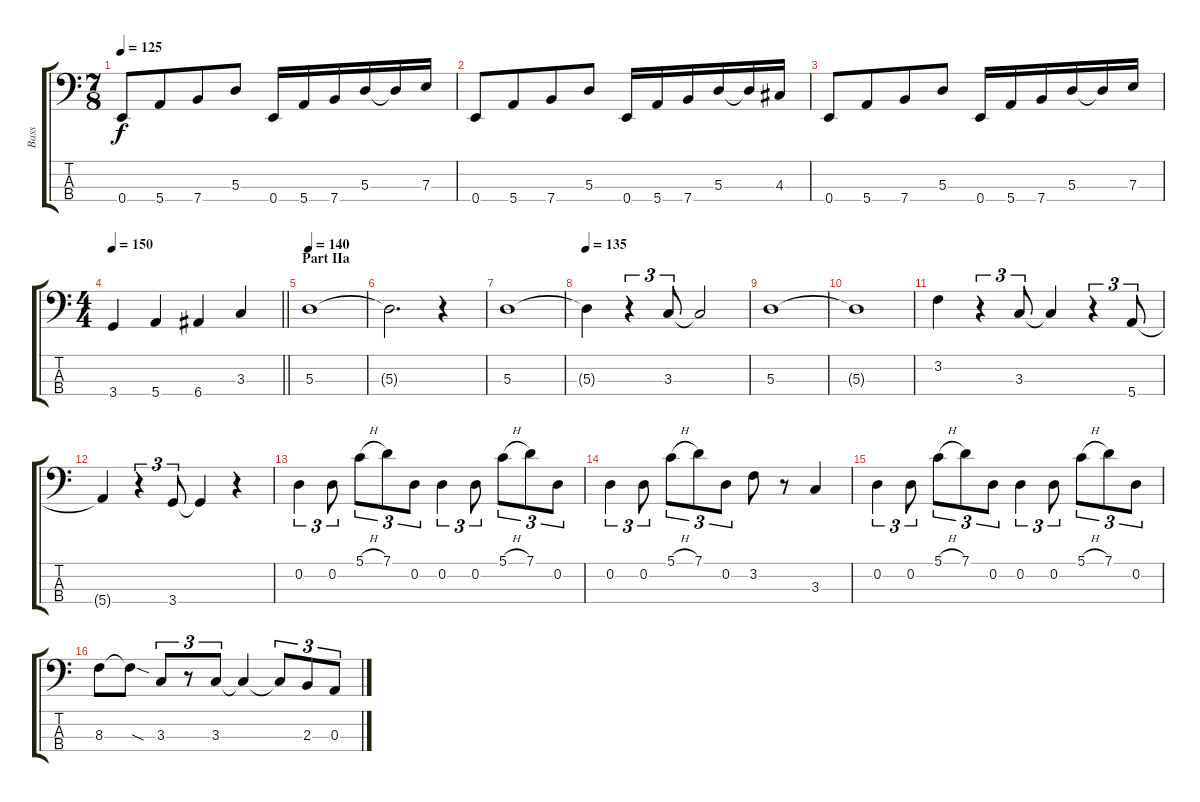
\track ("Bass" "Bass") {instrument electricbassfinger}
\staff {score tabs}
\tuning (G2 D2 A1 E1) {hide}
\ts (7 8)
\tempo 125
\clef f4
\ks c
0.4.8{dy f} 5.4.8 7.4.8 5.3.8 0.4.16 5.4.16 7.4.16 5.3.16 5.3{t}.16 7.3.16 |
0.4.8 5.4.8 7.4.8 5.3.8 0.4.16 5.4.16 7.4.16 5.3.16 5.3{t}.16 4.3.16 |
0.4.8 5.4.8 7.4.8 5.3.8 0.4.16 5.4.16 7.4.16 5.3.16 5.3{t}.16 7.3.16 |
\ts (4 4)
\tempo 150
\barLineRight lightlight
3.4.4 5.4.4 6.4.4 3.3.4 |
\section ("" "Part IIa")
\tempo 140
5.3.1 |
5.3{t}.2{d} r.4 |
5.3.1 |
\tempo 135
5.3{t}.4 r.4{tu (3 2)} 3.3.8{tu (3 2)} 3.3{t}.2 |
5.3.1 |
5.3{t}.1 |
3.2.4 r.4{tu (3 2)} 3.3.8{tu (3 2)} 3.3{t}.4 r.4{tu (3 2)} 5.4.8{tu (3 2)} |
5.4{t}.4 r.4{tu (3 2)} 3.4.8{tu (3 2)} 3.4{t}.4 r.4 |
0.2.4{tu (3 2)} 0.2.8{tu (3 2)} 5.1{h}.8{tu (3 2)} 7.1.8{tu (3 2)} 0.2.8{tu (3 2)} 0.2.4{tu (3 2)} 0.2.8{tu (3 2)} 5.1{h}.8{tu (3 2)} 7.1.8{tu (3 2)} 0.2.8{tu (3 2)} |
0.2.4{tu (3 2)} 0.2.8{tu (3 2)} 5.1{h}.8{tu (3 2)} 7.1.8{tu (3 2)} 0.2.8{tu (3 2)} 3.2.8 r.8 3.3.4 |
0.2.4{tu (3 2)} 0.2.8{tu (3 2)} 5.1{h}.8{tu (3 2)} 7.1.8{tu (3 2)} 0.2.8{tu (3 2)} 0.2.4{tu (3 2)} 0.2.8{tu (3 2)} 5.1{h}.8{tu (3 2)} 7.1.8{tu (3 2)} 0.2.8{tu (3 2)} |
8.3.8 8.3{sod t}.8 3.3.8{tu (3 2)} r.8{tu (3 2)} 3.3.8{tu (3 2)} 3.3{t}.4 3.3{t}.8{tu (3 2)} 2.3.8{tu (3 2)} 0.3.8{tu (3 2)}
